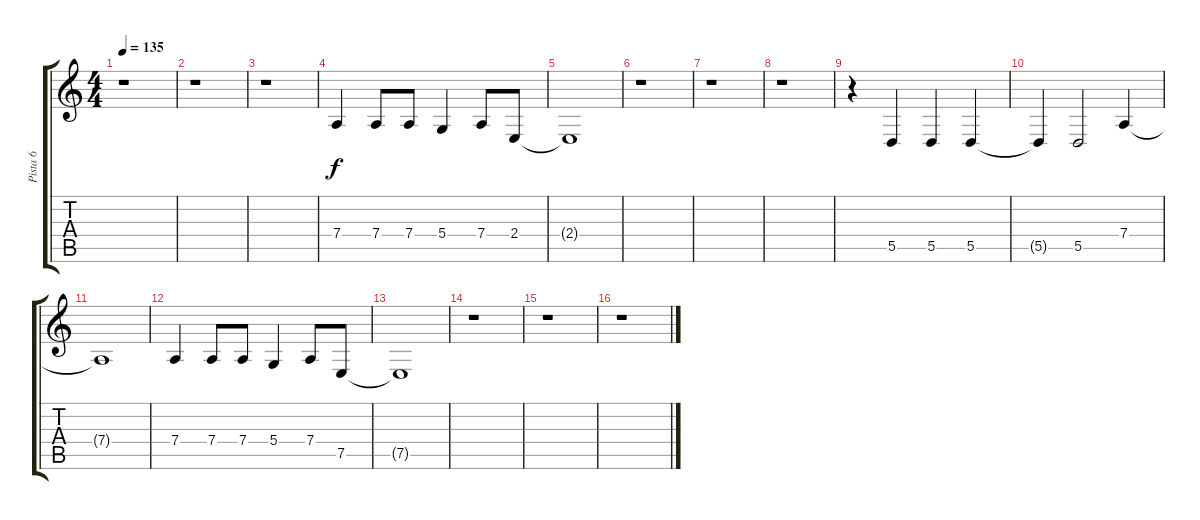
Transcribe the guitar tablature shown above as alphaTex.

\track ("Pista 6" "Pista 6") {instrument choiraahs}
\staff {score tabs}
\tuning (E4 B3 G3 D3 A2 E2) {hide}
\ts (4 4)
\tempo 135
\clef g2
\ks c
r.1{dy f} |
r.1 |
r.1 |
7.4.4{volume 11 instrument sopranosax} 7.4.8 7.4.8 5.4.4 7.4.8 2.4.8 |
2.4{t}.1 |
r.1 |
r.1 |
r.1 |
r.4 5.5.4 5.5.4 5.5.4 |
5.5{t}.4 5.5.2 7.4.4 |
7.4{t}.1 |
7.4.4{volume 16 instrument fx7echoes} 7.4.8 7.4.8 5.4.4 7.4.8 7.5.8 |
7.5{t}.1 |
r.1 |
r.1 |
r.1
